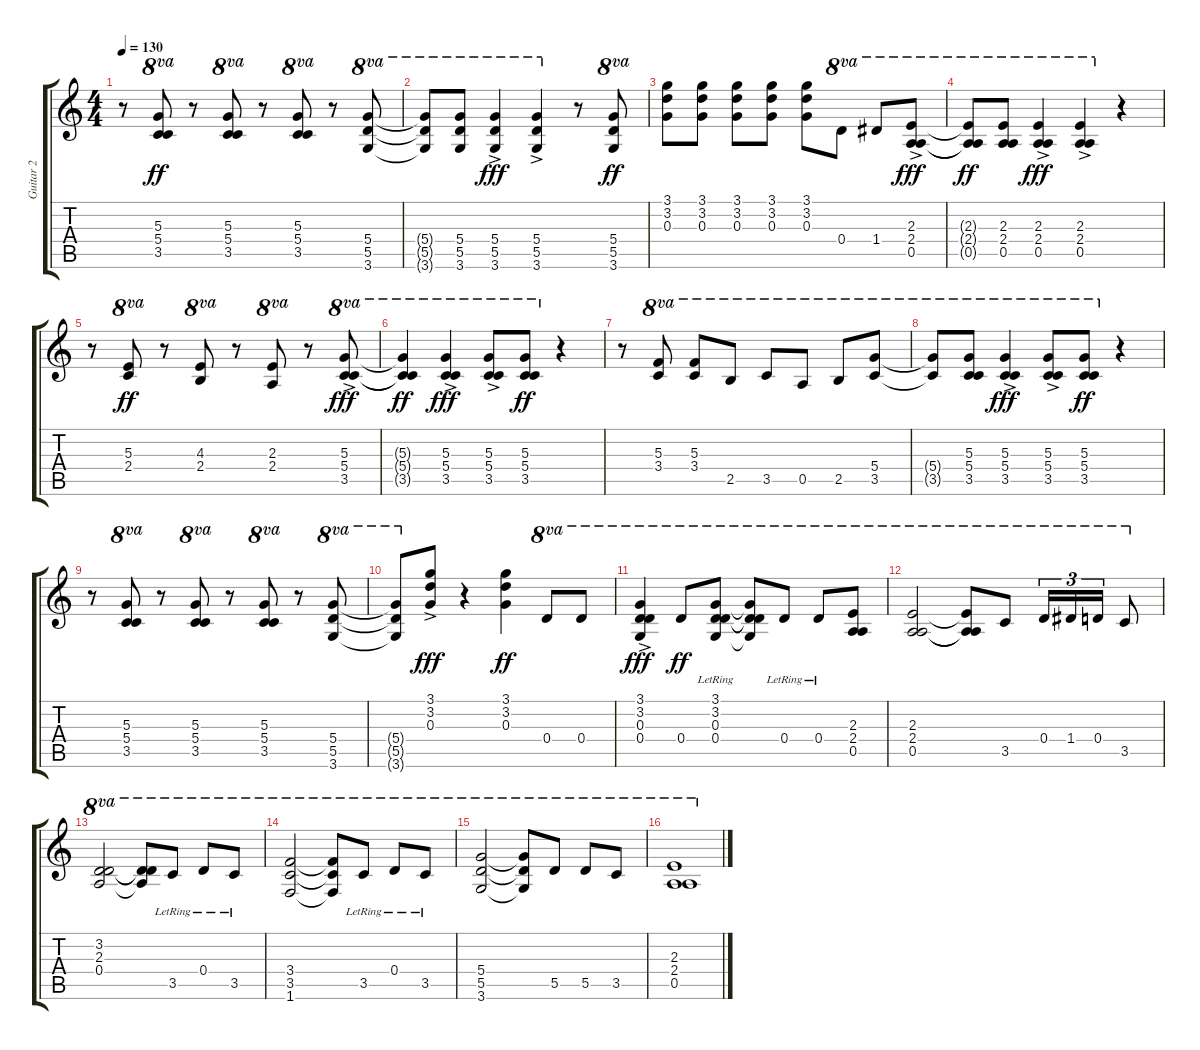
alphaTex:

\track ("Guitar 2" "Guitar 2") {instrument distortionguitar}
\staff {score tabs}
\tuning (E4 B3 G3 D4 A3 E3) {hide}
\ts (4 4)
\tempo 130
\clef g2
\ks c
r.8{dy ff} (5.3 5.4 3.5).8{ot 8va} r.8 (5.3 5.4 3.5).8{ot 8va} r.8 (5.3 5.4 3.5).8{ot 8va} r.8 (5.4 5.5 3.6).8{ot 8va} |
(5.4{t} 5.5{t} 3.6{t}).8{ot 8va} (5.4 5.5 3.6).8{ot 8va} (5.4{ac} 5.5{ac} 3.6{ac}).4{ot 8va dy fff} (5.4{ac} 5.5{ac} 3.6{ac}).4{ot 8va} r.8 (5.4 5.5 3.6).8{ot 8va dy ff} |
(3.1 3.2 0.3).8 (3.1 3.2 0.3).8 (3.1 3.2 0.3).8 (3.1 3.2 0.3).8 (3.1 3.2 0.3).8 0.4.8{ot 8va} 1.4.8{ot 8va} (2.3{ac} 2.4{ac} 0.5{ac}).8{ot 8va dy fff} |
(2.3{t} 2.4{t} 0.5{t}).8{ot 8va dy ff} (2.3 2.4 0.5).8{ot 8va} (2.3{ac} 2.4{ac} 0.5{ac}).4{ot 8va dy fff} (2.3{ac} 2.4{ac} 0.5{ac}).4{ot 8va} r.4 |
r.8 (5.3 2.4).8{ot 8va dy ff} r.8 (4.3 2.4).8{ot 8va} r.8 (2.3 2.4).8{ot 8va} r.8 (5.3{ac} 5.4{ac} 3.5{ac}).8{ot 8va dy fff} |
(5.3{t} 5.4{t} 3.5{t}).4{ot 8va dy ff} (5.3{ac} 5.4{ac} 3.5{ac}).4{ot 8va dy fff} (5.3{ac} 5.4{ac} 3.5{ac}).8{ot 8va} (5.3 5.4 3.5).8{ot 8va dy ff} r.4 |
r.8 (5.3 3.4).8{ot 8va} (5.3 3.4).8{ot 8va} 2.5.8{ot 8va} 3.5.8{ot 8va} 0.5.8{ot 8va} 2.5.8{ot 8va} (5.4 3.5).8{ot 8va} |
(5.4{t} 3.5{t}).8{ot 8va} (5.3 5.4 3.5).8{ot 8va} (5.3{ac} 5.4{ac} 3.5{ac}).4{ot 8va dy fff} (5.3{ac} 5.4{ac} 3.5{ac}).8{ot 8va} (5.3 5.4 3.5).8{ot 8va dy ff} r.4 |
r.8 (5.3 5.4 3.5).8{ot 8va} r.8 (5.3 5.4 3.5).8{ot 8va} r.8 (5.3 5.4 3.5).8{ot 8va} r.8 (5.4 5.5 3.6).8{ot 8va} |
(5.4{t} 5.5{t} 3.6{t}).8{ot 8va} (3.1{ac} 3.2{ac} 0.3{ac}).8{dy fff} r.4 (3.1 3.2 0.3).4{dy ff} 0.4.8{ot 8va} 0.4.8{ot 8va} |
(3.1{ac} 3.2{ac} 0.3{ac} 0.4{ac}).4{ot 8va dy fff} 0.4.8{ot 8va dy ff} (3.1{lr} 3.2{lr} 0.3{lr} 0.4{lr}).8{ot 8va} (3.1{t} 3.2{t} 0.3{t} 0.4{t}).8{ot 8va} 0.4{lr}.8{ot 8va} 0.4{lr}.8{ot 8va} (2.3 2.4 0.5).8{ot 8va} |
(2.3 2.4 0.5).2{ot 8va} (2.3{t} 2.4{t} 0.5{t}).8{ot 8va} 3.5.8{ot 8va} 0.4.16{tu (3 2) ot 8va} 1.4.16{tu (3 2) ot 8va} 0.4.16{tu (3 2) ot 8va} 3.5.8{ot 8va} |
(3.2 2.3 0.4).2{ot 8va} (3.2{t} 2.3{t} 0.4{t}).8{ot 8va} 3.5{lr}.8{ot 8va} 0.4{lr}.8{ot 8va} 3.5{lr}.8{ot 8va} |
(3.4 3.5 1.6).2{ot 8va} (3.4{t} 3.5{t} 1.6{t}).8{ot 8va} 3.5{lr}.8{ot 8va} 0.4{lr}.8{ot 8va} 3.5{lr}.8{ot 8va} |
(5.4 5.5 3.6).2{ot 8va} (5.4{t} 5.5{t} 3.6{t}).8{ot 8va} 5.5.8{ot 8va} 5.5.8{ot 8va} 3.5.8{ot 8va} |
(2.3 2.4 0.5).1{ot 8va}
